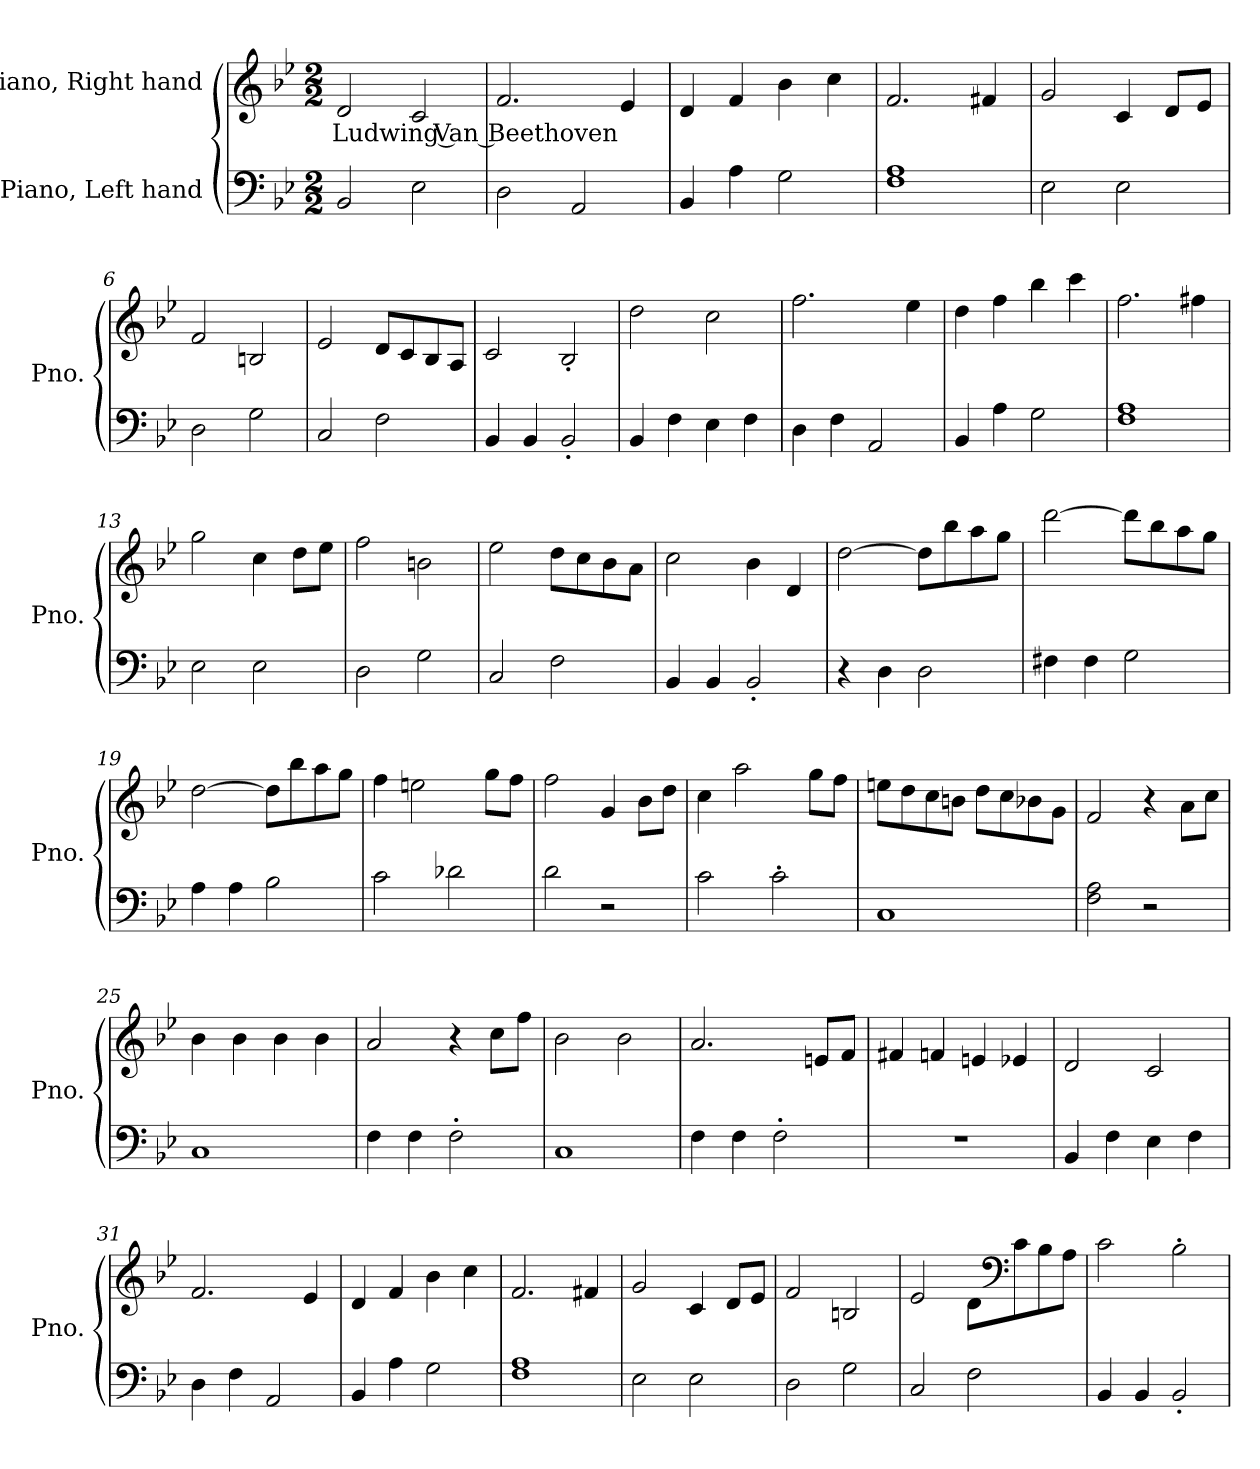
**kern	**kern	**text
*part2	*part1	*part1
*staff2	*staff1	*staff1
*I"Piano, Left hand	*I"Piano, Right hand	*
*I'Pno.	*I'Pno.	*
*clefF4	*clefG2	*
*k[b-e-]	*k[b-e-]	*
*M2/2	*M2/2	*
*MM110	*MM110	*
=1	=1	=1
!	!	!LO:LY:b
2BB-/	2d/	Ludwing Van Beethoven
2E-\	2c/	.
=2	=2	=2
2D\	2.f/	.
2AA/	.	.
.	4e-/	.
=3	=3	=3
4BB-/	4d/	.
4A\	4f/	.
2G\	4b-\	.
.	4cc\	.
=4	=4	=4
1F 1A	2.f/	.
.	4f#X/	.
=5	=5	=5
2E-\	2g/	.
2E-\	4c/	.
.	8d/L	.
.	8e-/J	.
!!LO:LB:g=z
=6	=6	=6
2D\	2f/	.
2G\	2Bn/	.
=7	=7	=7
2C/	2e-/	.
2F\	8d/L	.
.	8c/	.
.	8B-/	.
.	8A/J	.
=8	=8	=8
4BB-/	2c/	.
4BB-/	.	.
2BB-'/	2B-'/	.
=9	=9	=9
4BB-/	2dd\	.
4F\	.	.
4E-\	2cc\	.
4F\	.	.
=10	=10	=10
4D\	2.ff\	.
4F\	.	.
2AA/	.	.
.	4ee-\	.
=11	=11	=11
4BB-/	4dd\	.
4A\	4ff\	.
2G\	4bb-\	.
.	4ccc\	.
=12	=12	=12
1F 1A	2.ff\	.
.	4ff#X\	.
=13	=13	=13
2E-\	2gg\	.
2E-\	4cc\	.
.	8dd\L	.
.	8ee-\J	.
!!LO:LB:g=z
=14	=14	=14
2D\	2ff\	.
2G\	2bn\	.
=15	=15	=15
2C/	2ee-\	.
2F\	8dd\L	.
.	8cc\	.
.	8b-\	.
.	8a\J	.
=16	=16	=16
4BB-/	2cc\	.
4BB-/	.	.
2BB-'/	4b-\	.
.	4d/	.
=17	=17	=17
4r	[2dd\	.
4D\	.	.
2D\	8dd\L]	.
.	8bb-\	.
.	8aa\	.
.	8gg\J	.
=18	=18	=18
4F#X\	[2ddd\	.
4F#\	.	.
2G\	8ddd\L]	.
.	8bb-\	.
.	8aa\	.
.	8gg\J	.
=19	=19	=19
4A\	[2dd\	.
4A\	.	.
2B-\	8dd\L]	.
.	8bb-\	.
.	8aa\	.
.	8gg\J	.
=20	=20	=20
2c\	4ff\	.
.	2een\	.
2d-X\	.	.
.	8gg\L	.
.	8ff\J	.
!!LO:LB:g=z
=21	=21	=21
2d\	2ff\	.
2r	4g/	.
.	8b-\L	.
.	8dd\J	.
=22	=22	=22
2c\	4cc\	.
.	2aa\	.
2c'\	.	.
.	8gg\L	.
.	8ff\J	.
=23	=23	=23
1C	8een\L	.
.	8dd\	.
.	8cc\	.
.	8bn\J	.
.	8dd\L	.
.	8cc\	.
.	8b-X\	.
.	8g\J	.
=24	=24	=24
2F\ 2A\	2f/	.
2r	4r	.
.	8a\L	.
.	8cc\J	.
=25	=25	=25
1C	4b-\	.
.	4b-\	.
.	4b-\	.
.	4b-\	.
=26	=26	=26
4F\	2a/	.
4F\	.	.
2F'\	4r	.
.	8cc\L	.
.	8ff\J	.
=27	=27	=27
1C	2b-\	.
.	2b-\	.
!!LO:LB:g=z
=28	=28	=28
4F\	2.a/	.
4F\	.	.
2F'\	.	.
.	8en/L	.
.	8f/J	.
=29	=29	=29
1r	4f#X/	.
.	4fn/	.
.	4en/	.
.	4e-X/	.
=30	=30	=30
4BB-/	2d/	.
4F\	.	.
4E-\	2c/	.
4F\	.	.
=31	=31	=31
4D\	2.f/	.
4F\	.	.
2AA/	.	.
.	4e-/	.
=32	=32	=32
4BB-/	4d/	.
4A\	4f/	.
2G\	4b-\	.
.	4cc\	.
=33	=33	=33
1F 1A	2.f/	.
.	4f#X/	.
=34	=34	=34
2E-\	2g/	.
2E-\	4c/	.
.	8d/L	.
.	8e-/J	.
=35	=35	=35
2D\	2f/	.
2G\	2Bn/	.
!!LO:LB:g=z
=36	=36	=36
2C/	2e-/	.
2F\	8d\L	.
*	*clefF4	*
.	8c\	.
.	8B-\	.
.	8A\J	.
=37	=37	=37
4BB-/	2c\	.
4BB-/	.	.
2BB-'/	2B-'\	.
=	=	=
*-	*-	*-
